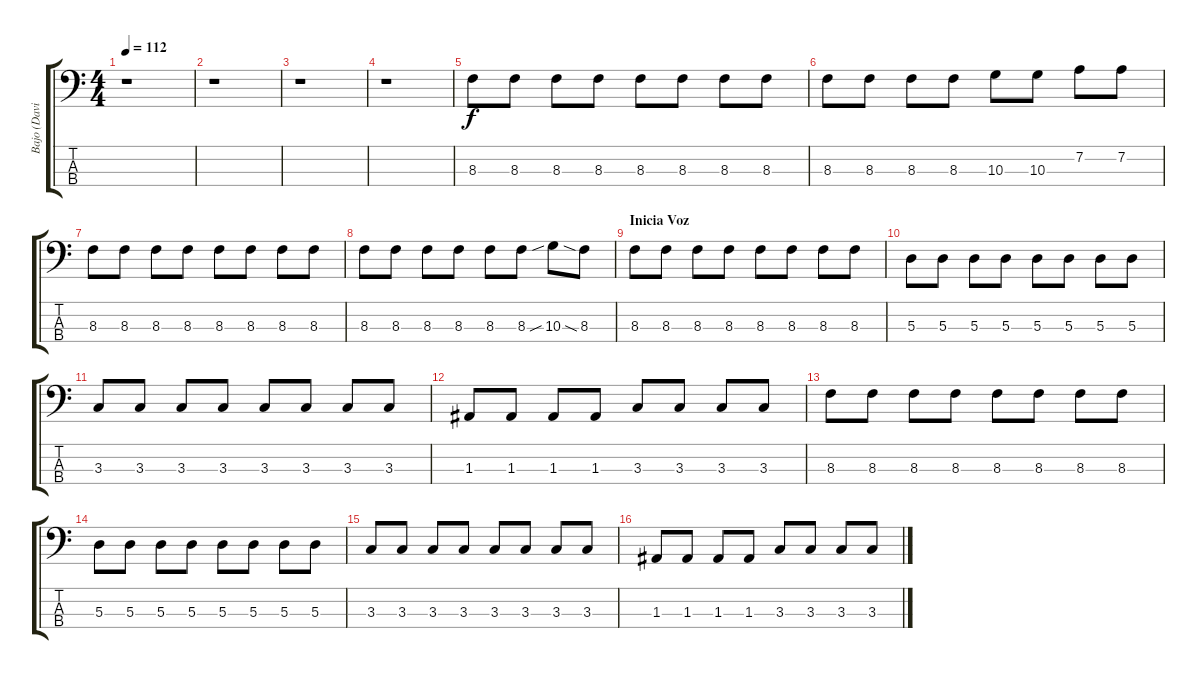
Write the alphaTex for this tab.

\track ("Bajo (David Summers)" "Bajo (Davi") {instrument electricbassfinger}
\staff {score tabs}
\tuning (G2 D2 A1 E1) {hide}
\ts (4 4)
\tempo 112
\clef f4
\ks c
r.1{dy f instrument electricbassfinger} |
r.1 |
r.1 |
r.1 |
8.3.8 8.3.8 8.3.8 8.3.8 8.3.8 8.3.8 8.3.8 8.3.8 |
8.3.8 8.3.8 8.3.8 8.3.8 10.3.8 10.3.8 7.2.8 7.2.8 |
8.3.8 8.3.8 8.3.8 8.3.8 8.3.8 8.3.8 8.3.8 8.3.8 |
8.3.8 8.3.8 8.3.8 8.3.8 8.3.8 8.3.8 10.3{sib}.8 8.3{sia}.8 |
\section ("" "Inicia Voz")
8.3.8 8.3.8 8.3.8 8.3.8 8.3.8 8.3.8 8.3.8 8.3.8 |
5.3.8 5.3.8 5.3.8 5.3.8 5.3.8 5.3.8 5.3.8 5.3.8 |
3.3.8 3.3.8 3.3.8 3.3.8 3.3.8 3.3.8 3.3.8 3.3.8 |
1.3.8 1.3.8 1.3.8 1.3.8 3.3.8 3.3.8 3.3.8 3.3.8 |
8.3.8 8.3.8 8.3.8 8.3.8 8.3.8 8.3.8 8.3.8 8.3.8 |
5.3.8 5.3.8 5.3.8 5.3.8 5.3.8 5.3.8 5.3.8 5.3.8 |
3.3.8 3.3.8 3.3.8 3.3.8 3.3.8 3.3.8 3.3.8 3.3.8 |
1.3.8 1.3.8 1.3.8 1.3.8 3.3.8 3.3.8 3.3.8 3.3.8
